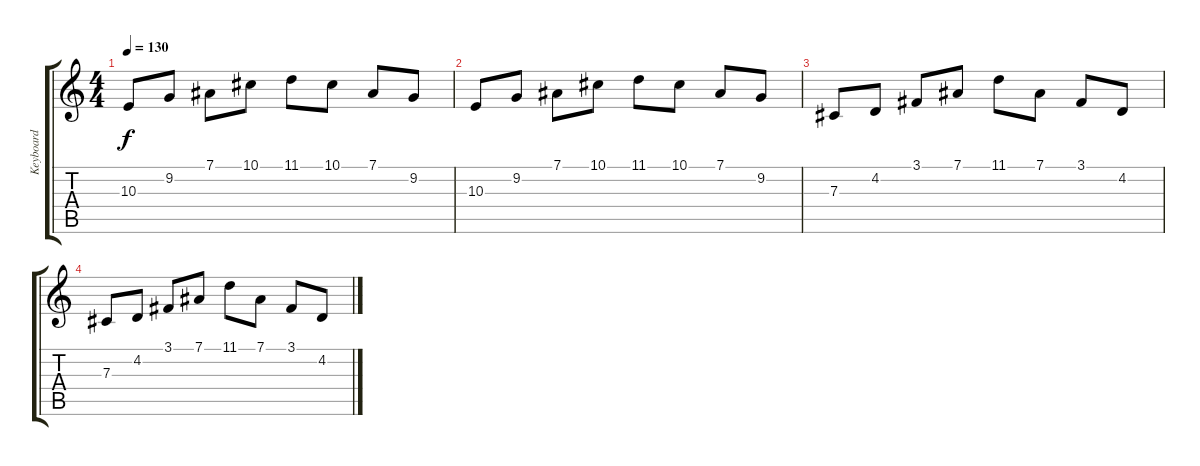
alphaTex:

\track ("Keyboard" "Keyboard") {instrument acousticgrandpiano}
\staff {score tabs}
\tuning (Eb4 Bb3 Gb3 Db3 Ab2 Eb2) {hide}
\ts (4 4)
\tempo 130
\clef g2
\ks c
10.3.8{dy f} 9.2.8 7.1.8 10.1.8 11.1.8 10.1.8 7.1.8 9.2.8 |
10.3.8 9.2.8 7.1.8 10.1.8 11.1.8 10.1.8 7.1.8 9.2.8 |
7.3.8 4.2.8 3.1.8 7.1.8 11.1.8 7.1.8 3.1.8 4.2.8 |
7.3.8 4.2.8 3.1.8 7.1.8 11.1.8 7.1.8 3.1.8 4.2.8
